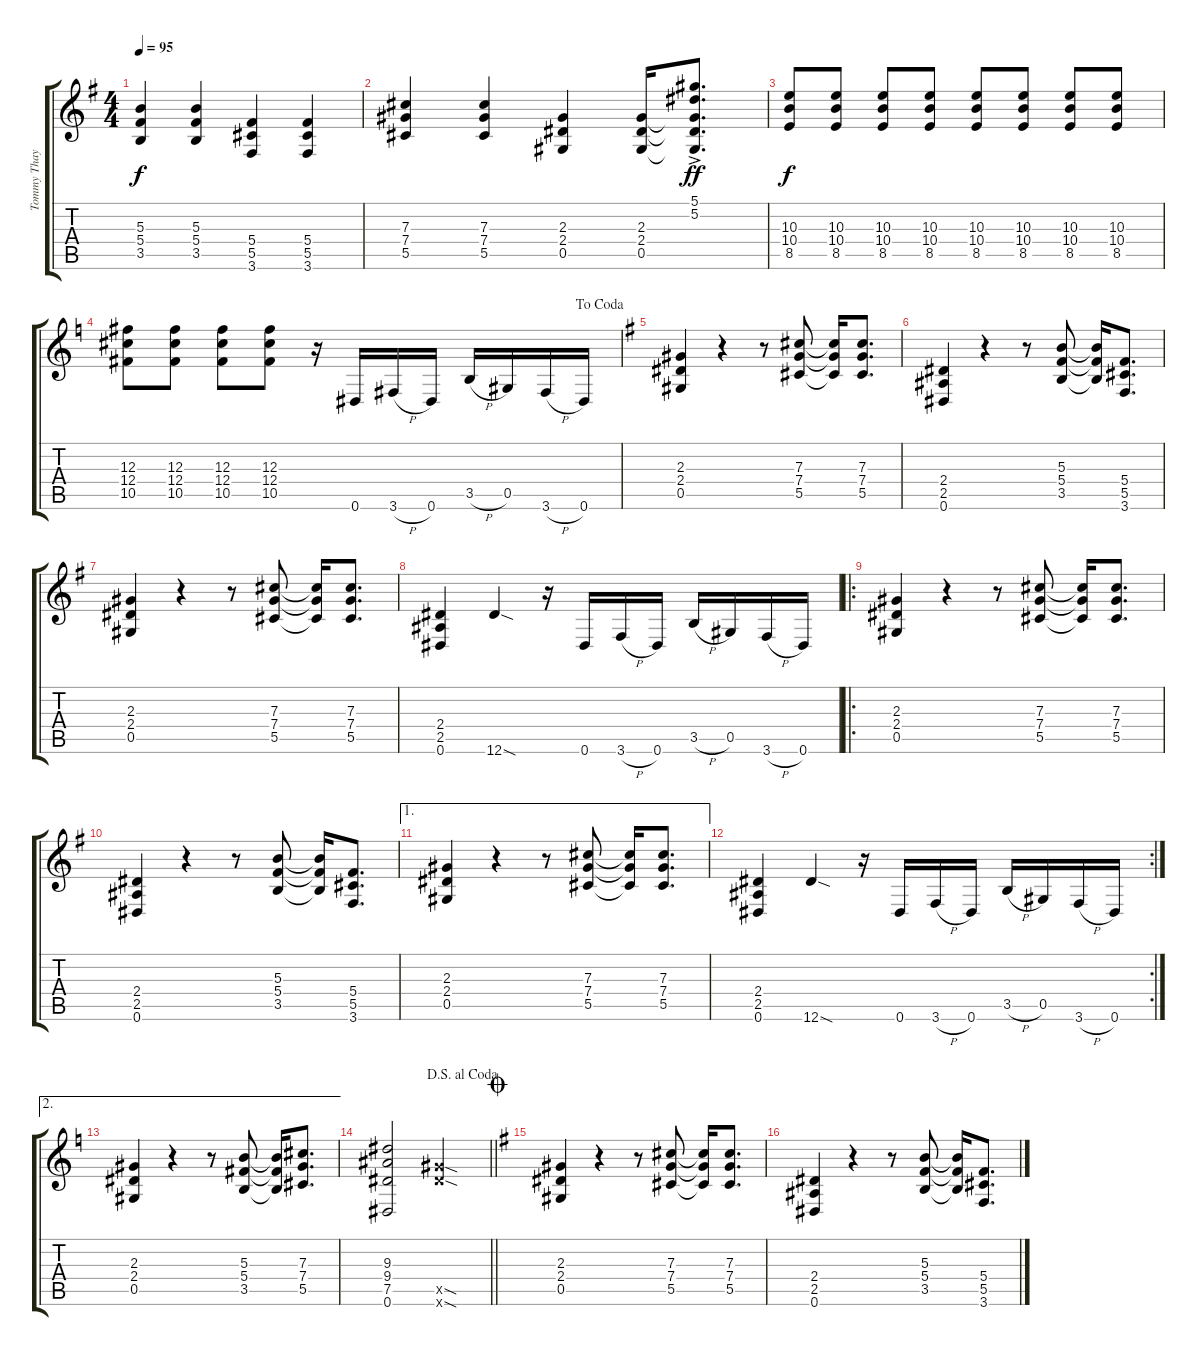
\track ("Tommy Thayer" "Tommy Thay") {instrument overdrivenguitar}
\staff {score tabs}
\tuning (Eb4 Bb3 Gb3 Db3 Ab2 Eb2) {hide}
\ts (4 4)
\tempo 95
\clef g2
\ks eminor
(5.3 5.4 3.5).4{dy f} (5.3 5.4 3.5).4 (5.4 5.5 3.6).4 (5.4 5.5 3.6).4 |
(7.3 7.4 5.5).4 (7.3 7.4 5.5).4 (2.3 2.4 0.5).4 (2.3 2.4 0.5).16 (5.1{ac} 5.2{ac} 2.3{t} 2.4{t} 0.5{t}).8{d dy ff} |
(10.3 10.4 8.5).8{dy f} (10.3 10.4 8.5).8 (10.3 10.4 8.5).8 (10.3 10.4 8.5).8 (10.3 10.4 8.5).8 (10.3 10.4 8.5).8 (10.3 10.4 8.5).8 (10.3 10.4 8.5).8 |
\jump dacoda
\ks c
(12.3 12.4 10.5).8 (12.3 12.4 10.5).8 (12.3 12.4 10.5).8 (12.3 12.4 10.5).8 r.16 0.6.16 3.6{h}.16 0.6.16 3.5{h}.16 0.5.16 3.6{h}.16 0.6.16 |
\ks eminor
(2.3 2.4 0.5).4 r.4 r.8 (7.3 7.4 5.5).8 (7.3{t} 7.4{t} 5.5{t}).16 (7.3 7.4 5.5).8{d} |
(2.4 2.5 0.6).4 r.4 r.8 (5.3 5.4 3.5).8 (5.3{t} 5.4{t} 3.5{t}).16 (5.4 5.5 3.6).8{d} |
(2.3 2.4 0.5).4 r.4 r.8 (7.3 7.4 5.5).8 (7.3{t} 7.4{t} 5.5{t}).16 (7.3 7.4 5.5).8{d} |
(2.4 2.5 0.6).4 12.6{sod}.4 r.16 0.6.16 3.6{h}.16 0.6.16 3.5{h}.16 0.5.16 3.6{h}.16 0.6.16 |
\ro
(2.3 2.4 0.5).4 r.4 r.8 (7.3 7.4 5.5).8 (7.3{t} 7.4{t} 5.5{t}).16 (7.3 7.4 5.5).8{d} |
(2.4 2.5 0.6).4 r.4 r.8 (5.3 5.4 3.5).8 (5.3{t} 5.4{t} 3.5{t}).16 (5.4 5.5 3.6).8{d} |
\ae 1
(2.3 2.4 0.5).4 r.4 r.8 (7.3 7.4 5.5).8 (7.3{t} 7.4{t} 5.5{t}).16 (7.3 7.4 5.5).8{d} |
\rc 2
(2.4 2.5 0.6).4 12.6{sod}.4 r.16 0.6.16 3.6{h}.16 0.6.16 3.5{h}.16 0.5.16 3.6{h}.16 0.6.16 |
\ae 2
\ks c
(2.3 2.4 0.5).4 r.4 r.8 (5.3 5.4 3.5).8 (5.3{t} 5.4{t} 3.5{t}).16 (7.3 7.4 5.5).8{d} |
\jump dalsegnoalcoda
\barLineRight lightlight
(9.3 9.4 7.5 0.6).2 (12.5{sod x} 12.6{sod x}).2 |
\jump coda
\ks eminor
(2.3 2.4 0.5).4 r.4 r.8 (7.3 7.4 5.5).8 (7.3{t} 7.4{t} 5.5{t}).16 (7.3 7.4 5.5).8{d} |
(2.4 2.5 0.6).4 r.4 r.8 (5.3 5.4 3.5).8 (5.3{t} 5.4{t} 3.5{t}).16 (5.4 5.5 3.6).8{d}
